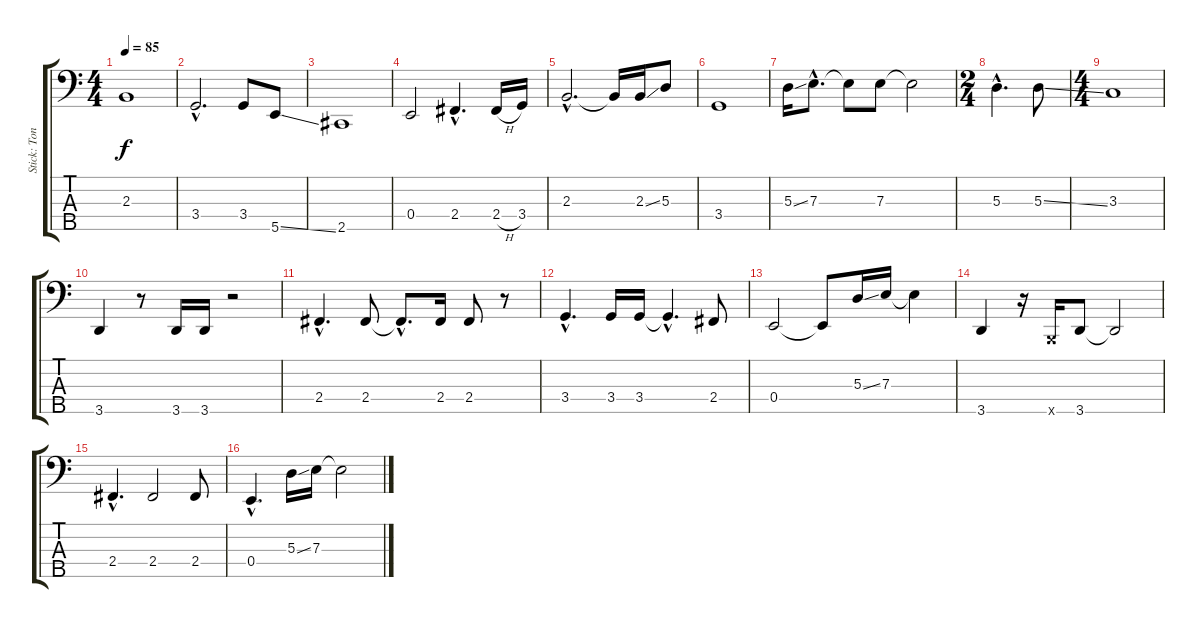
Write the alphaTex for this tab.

\track ("Stick: Tony Levin" "Stick: Ton") {instrument fretlessbass}
\staff {score tabs}
\tuning (G2 D2 A1 E1 B0) {hide}
\ts (4 4)
\tempo 85
\clef f4
\ks c
2.3.1{dy f} |
3.4{hac}.2{d} 3.4.8 5.5{ss}.8 |
2.5.1 |
0.4.2 2.4{hac}.4{d} 2.4{h}.16 3.4.16 |
2.3{hac}.2{d} 2.3{t}.16 2.3{ss}.16 5.3.8 |
3.4.1 |
5.3{ss}.16 7.3{hac}.8{d} 7.3{t}.8 7.3.8 7.3{t}.2 |
\ts (2 4)
5.3{hac}.4{d} 5.3{ss}.8 |
\ts (4 4)
3.3.1 |
3.5.4 r.8 3.5.16 3.5.16 r.2 |
2.4{hac}.4{d} 2.4.8 2.4{hac t}.8{d} 2.4.16 2.4.8 r.8 |
3.4{hac}.4{d} 3.4.16 3.4.16 3.4{hac t}.4{d} 2.4.8 |
0.4.2 0.4{t}.8 5.3{ss}.16 7.3.16 7.3{t}.4 |
3.5.4 r.16 0.5{x}.16 3.5.8 3.5{t}.2 |
2.4{hac}.4{d} 2.4.2 2.4.8 |
0.4{hac}.4{d} 5.3{ss}.16 7.3.16 7.3{t}.2
